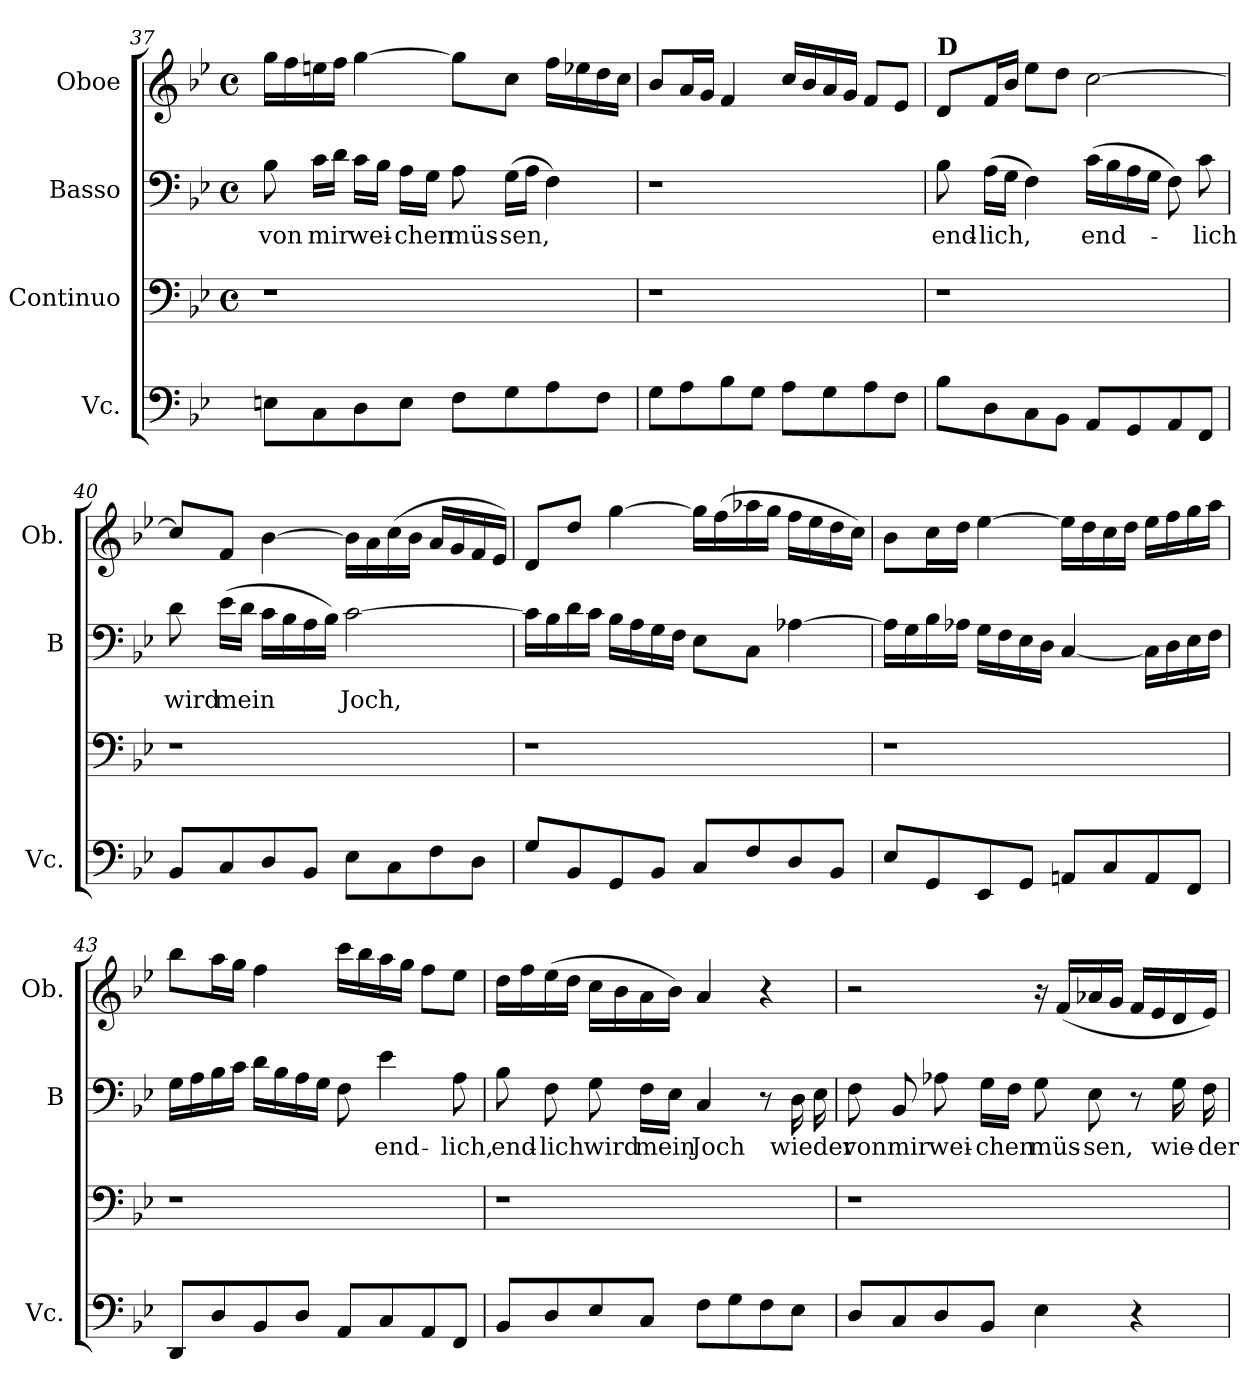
**kern	**kern	**kern	**text	**kern
*part4	*part3	*part2	*part2	*part1
*staff4	*staff3	*staff2	*staff2	*staff1
*I"Vc.	*I"Continuo	*I"Basso	*	*I"Oboe
*I'Vc.	*	*I'B	*	*I'Ob.
*clefF4	*clefF4	*clefF4	*	*clefG2
*k[b-e-]	*k[b-e-]	*k[b-e-]	*	*k[b-e-]
*B-:	*B-:	*B-:	*	*B-:
*	*M4/4	*M4/4	*	*M4/4
*	*met(c)	*met(c)	*	*met(c)
=37	=37	=37	=37	=37
!	!	!	!LO:LY:b	!
8En\L	1r	8B-\	von	16gg\LL
.	.	.	.	16ff\
!	!	!	!LO:LY:b	!
8C\	.	16c\LL	mir	16een\
.	.	16d\JJ	.	16ff\JJ
!	!	!	!LO:LY:b	!
8D\	.	16c\LL	wei-	[>4gg\
.	.	16B-\JJ	.	.
!	!	!	!LO:LY:b	!
8E\J	.	16A\LL	-chen	.
.	.	16G\JJ	.	.
!	!	!	!LO:LY:b	!
8F\L	.	8A\	müs-	8gg\L]
!	!	!	!LO:LY:b	!
8G\	.	(>16G\LL	-sen,	8cc\J
.	.	16A\JJ	.	.
8A\	.	4F\)	.	16ff\LL
.	.	.	.	16ee-X\
8F\J	.	.	.	16dd\
.	.	.	.	16cc\JJ
!!LO:LB:g=z
=38	=38	=38	=38	=38
8G\L	1r	1r	.	8b-/L
8A\	.	.	.	16a/L
.	.	.	.	16g/JJ
8B-\	.	.	.	4f/
8G\J	.	.	.	.
8A\L	.	.	.	16cc/LL
.	.	.	.	16b-/
8G\	.	.	.	16a/
.	.	.	.	16g/JJ
8A\	.	.	.	8f/L
8F\J	.	.	.	8e-/J
=39	=39	=39	=39	=39
!	!	!	!	!LO:TX:a:B:t=D
!	!	!	!LO:LY:b	!
8B-\L	1r	8B-\	end-	8d/L
!	!	!	!LO:LY:b	!
8D\	.	(>16A\LL	-lich,	16f/L
.	.	16G\JJ	.	16b-/JJ
8C\	.	4F\)	.	8ee-\L
8BB-\J	.	.	.	8dd\J
!	!	!	!LO:LY:b	!
8AA/L	.	(>16c\LL	end-	[>2cc\
.	.	16B-\	.	.
8GG/	.	16A\	.	.
.	.	16G\JJ	.	.
8AA/	.	8F\)	.	.
!	!	!	!LO:LY:b	!
8FF/J	.	8c\	-lich	.
=40	=40	=40	=40	=40
!	!	!	!LO:LY:b	!
8BB-/L	1r	8d\	wird	8cc/L]
!	!	!	!LO:LY:b	!
8C/	.	(>16e-\LL	mein	8f/J
.	.	16d\JJ	.	.
8D/	.	16c\LL	.	[>4b-\
.	.	16B-\	.	.
8BB-/J	.	16A\	.	.
.	.	16B-\JJ)	.	.
!	!	!	!LO:LY:b	!
8E-\L	.	[>2c\	Joch,	16b-\LL]
.	.	.	.	16a\
8C\	.	.	.	(>16cc\
.	.	.	.	16b-\JJ
8F\	.	.	.	16a/LL
.	.	.	.	16g/
8D\J	.	.	.	16f/
.	.	.	.	16e-/JJ)
!!LO:PB:g=z
=41	=41	=41	=41	=41
8G/L	1r	16c\LL]	.	8d/L
.	.	16B-\	.	.
8BB-/	.	16d\	.	8dd/J
.	.	16c\JJ	.	.
8GG/	.	16B-\LL	.	[>4gg\
.	.	16A\	.	.
8BB-/J	.	16G\	.	.
.	.	16F\JJ	.	.
8C/L	.	8E-\L	.	16gg\LL]
.	.	.	.	(>16ff\
8F/	.	8C\J	.	16aa-X\
.	.	.	.	16gg\JJ
8D/	.	[>4A-X\	.	16ff\LL
.	.	.	.	16ee-\
8BB-/J	.	.	.	16dd\
.	.	.	.	16cc\JJ)
=42	=42	=42	=42	=42
8E-/L	1r	16A-\LL]	.	8b-\L
.	.	16G\	.	.
8GG/	.	16B-\	.	16cc\L
.	.	16A-X\JJ	.	16dd\JJ
8EE-/	.	16G\LL	.	[>4ee-\
.	.	16F\	.	.
8GG/J	.	16E-\	.	.
.	.	16D\JJ	.	.
8AAn/L	.	[>4C/	.	16ee-\LL]
.	.	.	.	16dd\
8C/	.	.	.	16cc\
.	.	.	.	16dd\JJ
8AA/	.	16C\LL]	.	16ee-\LL
.	.	16D\	.	16ff\
8FF/J	.	16E-\	.	16gg\
.	.	16F\JJ	.	16aa\JJ
!!LO:LB:g=z
=43	=43	=43	=43	=43
8DD/L	1r	16G\LL	.	8bb-\L
.	.	16A\	.	.
8D/	.	16B-\	.	16aa\L
.	.	16c\JJ	.	16gg\JJ
8BB-/	.	16d\LL	.	4ff\
.	.	16B-\	.	.
8D/J	.	16A\	.	.
.	.	16G\JJ	.	.
8AA/L	.	8F\	.	16ccc\LL
.	.	.	.	16bb-\
!	!	!	!LO:LY:b	!
8C/	.	4e-\	end-	16aa\
.	.	.	.	16gg\JJ
8AA/	.	.	.	8ff\L
!	!	!	!LO:LY:b	!
8FF/J	.	8A\	-lich,	8ee-\J
=44	=44	=44	=44	=44
!	!	!	!LO:LY:b	!
8BB-/L	1r	8B-\	end-	16dd\LL
.	.	.	.	16ff\
!	!	!	!LO:LY:b	!
8D/	.	8F\	-lich	(>16ee-\
.	.	.	.	16dd\JJ
!	!	!	!LO:LY:b	!
8E-/	.	8G\	wird	16cc\LL
.	.	.	.	16b-\
!	!	!	!LO:LY:b	!
8C/J	.	16F\LL	mein	16a\
.	.	16E-\JJ	.	16b-\JJ)
!	!	!	!LO:LY:b	!
8F\L	.	4C/	Joch	4a/
8G\	.	.	.	.
8F\	.	8r	.	4r
!	!	!	!LO:LY:b	!
8E-\J	.	16D\	wieder	.
.	.	16E-\	.	.
!!LO:LB:g=z
=45	=45	=45	=45	=45
!	!	!	!LO:LY:b	!
8D/L	1r	8F\	von	2r
!	!	!	!LO:LY:b	!
8C/	.	8BB-/	mir	.
!	!	!	!LO:LY:b	!
8D/	.	8A-X\	wei-	.
!	!	!	!LO:LY:b	!
8BB-/J	.	16G\LL	-chen	.
.	.	16F\JJ	.	.
!	!	!	!LO:LY:b	!
4E-\	.	8G\	müs-	16ra
.	.	.	.	(<16f/LL
!	!	!	!LO:LY:b	!
.	.	8E-\	-sen,	16a-X/
.	.	.	.	16g/JJ
4r	.	8r	.	16f/LL
.	.	.	.	16e-/
!	!	!	!LO:LY:b	!
.	.	16G\	wie-	16d/
!	!	!	!LO:LY:b:rj	!
.	.	16F\	-der	16e-/JJ)
=	=	=	=	=
*-	*-	*-	*-	*-
